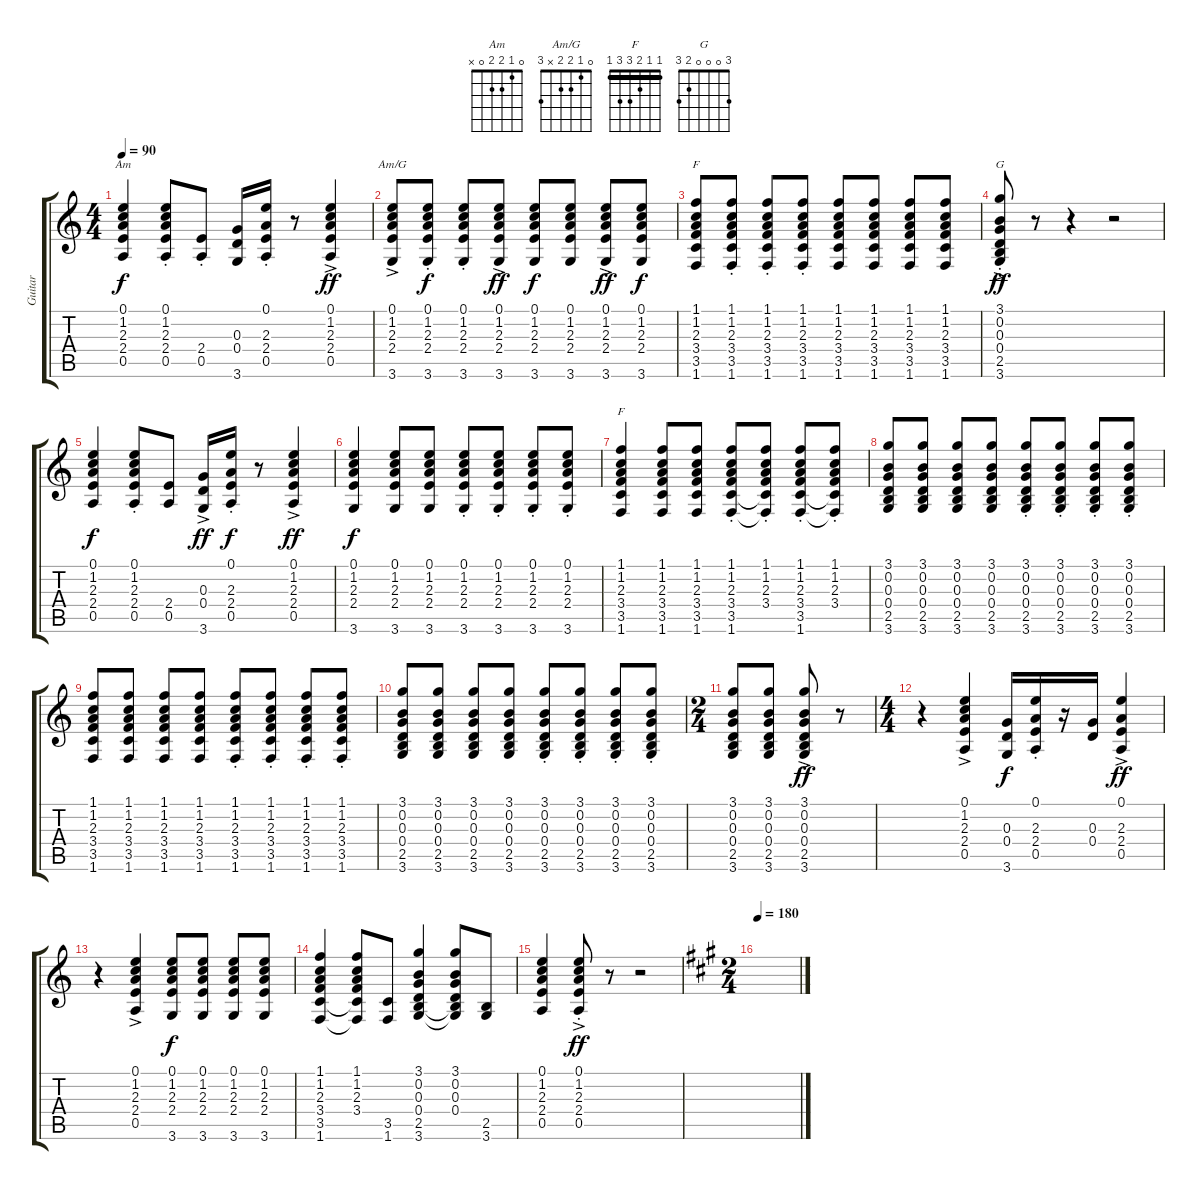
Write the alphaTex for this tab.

\track ("Guitar" "Guitar") {instrument overdrivenguitar}
\staff {score tabs}
\tuning (E4 B3 G3 D3 A2 E2) {hide}
\chord ("Am" 0 1 2 2 0 x)
\chord ("Am/G" 0 1 2 2 x 3)
\chord ("F" 1 1 2 3 0 1) {barre 1}
\chord ("G" 3 0 0 0 2 3)
\chord ("F" 1 1 2 3 3 1) {barre 1}
\ts (4 4)
\tempo 90
\clef g2
\ks c
(0.1 1.2 2.3 2.4 0.5).4{ch "Am" dy f} (0.1 1.2 2.3 2.4 0.5{st}).8 (2.4 0.5{st}).8 (0.3 0.4 3.6).16 (0.1 2.3{st} 2.4 0.5).16 r.8 (0.1 1.2 2.3 2.4 0.5{ac}).4{dy ff} |
(0.1 1.2 2.3 2.4 3.6{ac}).8{ch "Am/G"} (0.1 1.2 2.3 2.4 3.6{st}).8{dy f} (0.1 1.2 2.3 2.4 3.6{st}).8 (0.1 1.2 2.3 2.4 3.6{ac}).8{dy ff} (0.1 1.2 2.3 2.4 3.6).8{dy f} (0.1 1.2 2.3 2.4 3.6).8 (0.1 1.2 2.3 2.4 3.6{ac}).8{dy ff} (0.1 1.2 2.3 2.4 3.6).8{dy f} |
(1.1 1.2 2.3 3.4 3.5 1.6).8{ch "F"} (1.1 1.2 2.3 3.4 3.5 1.6{st}).8 (1.1 1.2 2.3 3.4 3.5 1.6{st}).8 (1.1 1.2 2.3 3.4 3.5 1.6{st}).8 (1.1 1.2 2.3 3.4 3.5 1.6).8 (1.1 1.2 2.3 3.4 3.5 1.6).8 (1.1 1.2 2.3 3.4 3.5 1.6).8 (1.1 1.2 2.3 3.4 3.5 1.6).8 |
(3.1 0.2 0.3 0.4{ac st} 2.5 3.6).8{ch "G" dy ff} r.8 r.4 r.2 |
(0.1 1.2 2.3 2.4 0.5).4{dy f} (0.1 1.2 2.3 2.4 0.5{st}).8 (2.4 0.5).8 (0.3{ac} 0.4 3.6).16{dy ff} (0.1 2.3{st} 2.4 0.5).16{dy f} r.8 (0.1 1.2 2.3 2.4 0.5{ac}).4{dy ff} |
(0.1 1.2 2.3 2.4 3.6).4{dy f} (0.1 1.2 2.3 2.4 3.6).8 (0.1 1.2 2.3 2.4 3.6).8 (0.1 1.2 2.3 2.4 3.6{st}).8 (0.1 1.2 2.3 2.4 3.6{st}).8 (0.1 1.2 2.3 2.4 3.6{st}).8 (0.1 1.2 2.3 2.4 3.6{st}).8 |
(1.1 1.2 2.3 3.4 3.5 1.6).4{ch "F"} (1.1 1.2 2.3 3.4 3.5 1.6).8 (1.1 1.2 2.3 3.4 3.5 1.6).8 (1.1 1.2 2.3 3.4 3.5 1.6{st}).8 (1.1{st} 1.2 2.3 3.4 3.5{t} 1.6{t}).8 (1.1 1.2 2.3 3.4 3.5 1.6{st}).8 (1.1{st} 1.2 2.3 3.4 3.5{t} 1.6{t}).8 |
(3.1 0.2 0.3 0.4 2.5 3.6).8 (3.1 0.2 0.3 0.4 2.5 3.6).8 (3.1 0.2 0.3 0.4 2.5 3.6).8 (3.1 0.2 0.3 0.4 2.5 3.6).8 (3.1 0.2 0.3 0.4 2.5 3.6{st}).8 (3.1 0.2 0.3 0.4 2.5 3.6{st}).8 (3.1 0.2 0.3 0.4 2.5 3.6{st}).8 (3.1 0.2 0.3 0.4 2.5 3.6{st}).8 |
(1.1 1.2 2.3 3.4 3.5 1.6).8 (1.1 1.2 2.3 3.4 3.5 1.6).8 (1.1 1.2 2.3 3.4 3.5 1.6).8 (1.1 1.2 2.3 3.4 3.5 1.6).8 (1.1 1.2 2.3 3.4 3.5 1.6{st}).8 (1.1 1.2 2.3 3.4 3.5 1.6{st}).8 (1.1 1.2 2.3 3.4 3.5 1.6{st}).8 (1.1 1.2 2.3 3.4 3.5 1.6{st}).8 |
(3.1 0.2 0.3 0.4 2.5 3.6).8 (3.1 0.2 0.3 0.4 2.5 3.6).8 (3.1 0.2 0.3 0.4 2.5 3.6).8 (3.1 0.2 0.3 0.4 2.5 3.6).8 (3.1 0.2 0.3 0.4 2.5 3.6{st}).8 (3.1 0.2 0.3 0.4 2.5 3.6{st}).8 (3.1 0.2 0.3 0.4 2.5 3.6{st}).8 (3.1 0.2 0.3 0.4 2.5 3.6{st}).8 |
\ts (2 4)
(3.1 0.2 0.3 0.4 2.5 3.6).8 (3.1 0.2 0.3 0.4 2.5 3.6).8 (3.1 0.2 0.3 0.4 2.5 3.6{ac}).8{dy ff} r.8 |
\ts (4 4)
r.4 (0.1{ac} 1.2 2.3 2.4 0.5).4 (0.3 0.4 3.6).16{dy f} (0.1 2.3{st} 2.4 0.5).16 r.16 (0.3 0.4).16 (0.1{ac} 2.3 2.4 0.5).4{dy ff} |
r.4 (0.1{ac} 1.2 2.3 2.4 0.5).4 (0.1 1.2 2.3 2.4 3.6).8{dy f} (0.1 1.2 2.3 2.4 3.6).8 (0.1 1.2 2.3 2.4 3.6).8 (0.1 1.2 2.3 2.4 3.6).8 |
(1.1 1.2 2.3 3.4 3.5 1.6).4 (1.1 1.2 2.3 3.4 3.5{t} 1.6{t}).8 (3.5 1.6).8 (3.1 0.2 0.3 0.4 2.5 3.6).4 (3.1 0.2 0.3 0.4 2.5{t} 3.6{t}).8 (2.5 3.6).8 |
(0.1 1.2 2.3 2.4 0.5).4 (0.1{ac st} 1.2 2.3 2.4 0.5).8{dy ff} r.8 r.2 |
\ts (2 4)
\tempo 180
\ks a
